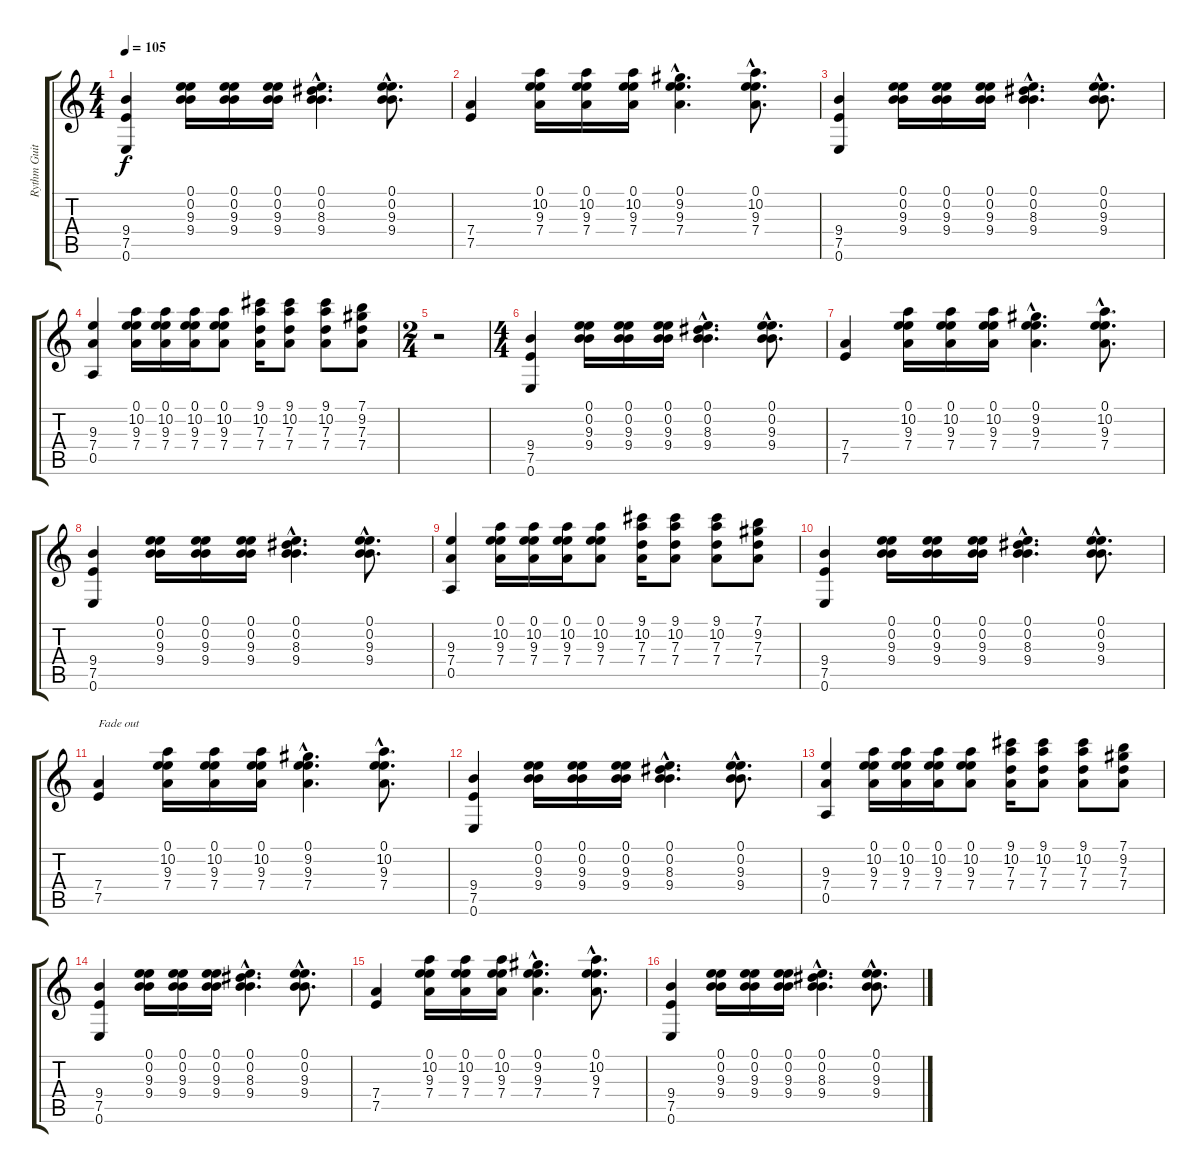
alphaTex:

\track ("Rythm Guitar" "Rythm Guit") {instrument acousticguitarsteel}
\staff {score tabs}
\tuning (E4 B3 G3 D3 A2 E2) {hide}
\ts (4 4)
\tempo 105
\clef g2
\ks c
(9.4 7.5 0.6).4{dy f} (0.1 0.2 9.3 9.4).16 (0.1 0.2 9.3 9.4).16 (0.1 0.2 9.3 9.4).16 (0.1{hac} 0.2{hac} 8.3{hac} 9.4{hac}).4{d} (0.1{hac} 0.2{hac} 9.3{hac} 9.4{hac}).8{d} |
(7.4 7.5).4 (0.1 10.2 9.3 7.4).16 (0.1 10.2 9.3 7.4).16 (0.1 10.2 9.3 7.4).16 (0.1{hac} 9.2{hac} 9.3{hac} 7.4{hac}).4{d} (0.1{hac} 10.2{hac} 9.3{hac} 7.4{hac}).8{d} |
(9.4 7.5 0.6).4 (0.1 0.2 9.3 9.4).16 (0.1 0.2 9.3 9.4).16 (0.1 0.2 9.3 9.4).16 (0.1{hac} 0.2{hac} 8.3{hac} 9.4{hac}).4{d} (0.1{hac} 0.2{hac} 9.3{hac} 9.4{hac}).8{d} |
(9.3 7.4 0.5).4 (0.1 10.2 9.3 7.4).16 (0.1 10.2 9.3 7.4).16 (0.1 10.2 9.3 7.4).16 (0.1 10.2 9.3 7.4).8 (9.1 10.2 7.3 7.4).16 (9.1 10.2 7.3 7.4).8 (9.1 10.2 7.3 7.4).8 (7.1 9.2 7.3 7.4).8 |
\ts (2 4)
r.2 |
\ts (4 4)
(9.4 7.5 0.6).4 (0.1 0.2 9.3 9.4).16 (0.1 0.2 9.3 9.4).16 (0.1 0.2 9.3 9.4).16 (0.1{hac} 0.2{hac} 8.3{hac} 9.4{hac}).4{d} (0.1{hac} 0.2{hac} 9.3{hac} 9.4{hac}).8{d} |
(7.4 7.5).4 (0.1 10.2 9.3 7.4).16 (0.1 10.2 9.3 7.4).16 (0.1 10.2 9.3 7.4).16 (0.1{hac} 9.2{hac} 9.3{hac} 7.4{hac}).4{d} (0.1{hac} 10.2{hac} 9.3{hac} 7.4{hac}).8{d} |
(9.4 7.5 0.6).4 (0.1 0.2 9.3 9.4).16 (0.1 0.2 9.3 9.4).16 (0.1 0.2 9.3 9.4).16 (0.1{hac} 0.2{hac} 8.3{hac} 9.4{hac}).4{d} (0.1{hac} 0.2{hac} 9.3{hac} 9.4{hac}).8{d} |
(9.3 7.4 0.5).4 (0.1 10.2 9.3 7.4).16 (0.1 10.2 9.3 7.4).16 (0.1 10.2 9.3 7.4).16 (0.1 10.2 9.3 7.4).8 (9.1 10.2 7.3 7.4).16 (9.1 10.2 7.3 7.4).8 (9.1 10.2 7.3 7.4).8 (7.1 9.2 7.3 7.4).8 |
(9.4 7.5 0.6).4 (0.1 0.2 9.3 9.4).16 (0.1 0.2 9.3 9.4).16 (0.1 0.2 9.3 9.4).16 (0.1{hac} 0.2{hac} 8.3{hac} 9.4{hac}).4{d} (0.1{hac} 0.2{hac} 9.3{hac} 9.4{hac}).8{d} |
(7.4 7.5).4{txt "Fade out" volume 9} (0.1 10.2 9.3 7.4).16 (0.1 10.2 9.3 7.4).16 (0.1 10.2 9.3 7.4).16 (0.1{hac} 9.2{hac} 9.3{hac} 7.4{hac}).4{d} (0.1{hac} 10.2{hac} 9.3{hac} 7.4{hac}).8{d} |
(9.4 7.5 0.6).4{volume 8} (0.1 0.2 9.3 9.4).16 (0.1 0.2 9.3 9.4).16 (0.1 0.2 9.3 9.4).16 (0.1{hac} 0.2{hac} 8.3{hac} 9.4{hac}).4{d} (0.1{hac} 0.2{hac} 9.3{hac} 9.4{hac}).8{d} |
(9.3 7.4 0.5).4{volume 7} (0.1 10.2 9.3 7.4).16 (0.1 10.2 9.3 7.4).16 (0.1 10.2 9.3 7.4).16 (0.1 10.2 9.3 7.4).8 (9.1 10.2 7.3 7.4).16 (9.1 10.2 7.3 7.4).8 (9.1 10.2 7.3 7.4).8 (7.1 9.2 7.3 7.4).8 |
(9.4 7.5 0.6).4{volume 6} (0.1 0.2 9.3 9.4).16 (0.1 0.2 9.3 9.4).16 (0.1 0.2 9.3 9.4).16 (0.1{hac} 0.2{hac} 8.3{hac} 9.4{hac}).4{d} (0.1{hac} 0.2{hac} 9.3{hac} 9.4{hac}).8{d} |
(7.4 7.5).4{volume 4} (0.1 10.2 9.3 7.4).16 (0.1 10.2 9.3 7.4).16 (0.1 10.2 9.3 7.4).16 (0.1{hac} 9.2{hac} 9.3{hac} 7.4{hac}).4{d} (0.1{hac} 10.2{hac} 9.3{hac} 7.4{hac}).8{d} |
(9.4 7.5 0.6).4{volume 3} (0.1 0.2 9.3 9.4).16 (0.1 0.2 9.3 9.4).16 (0.1 0.2 9.3 9.4).16 (0.1{hac} 0.2{hac} 8.3{hac} 9.4{hac}).4{d} (0.1{hac} 0.2{hac} 9.3{hac} 9.4{hac}).8{d}
